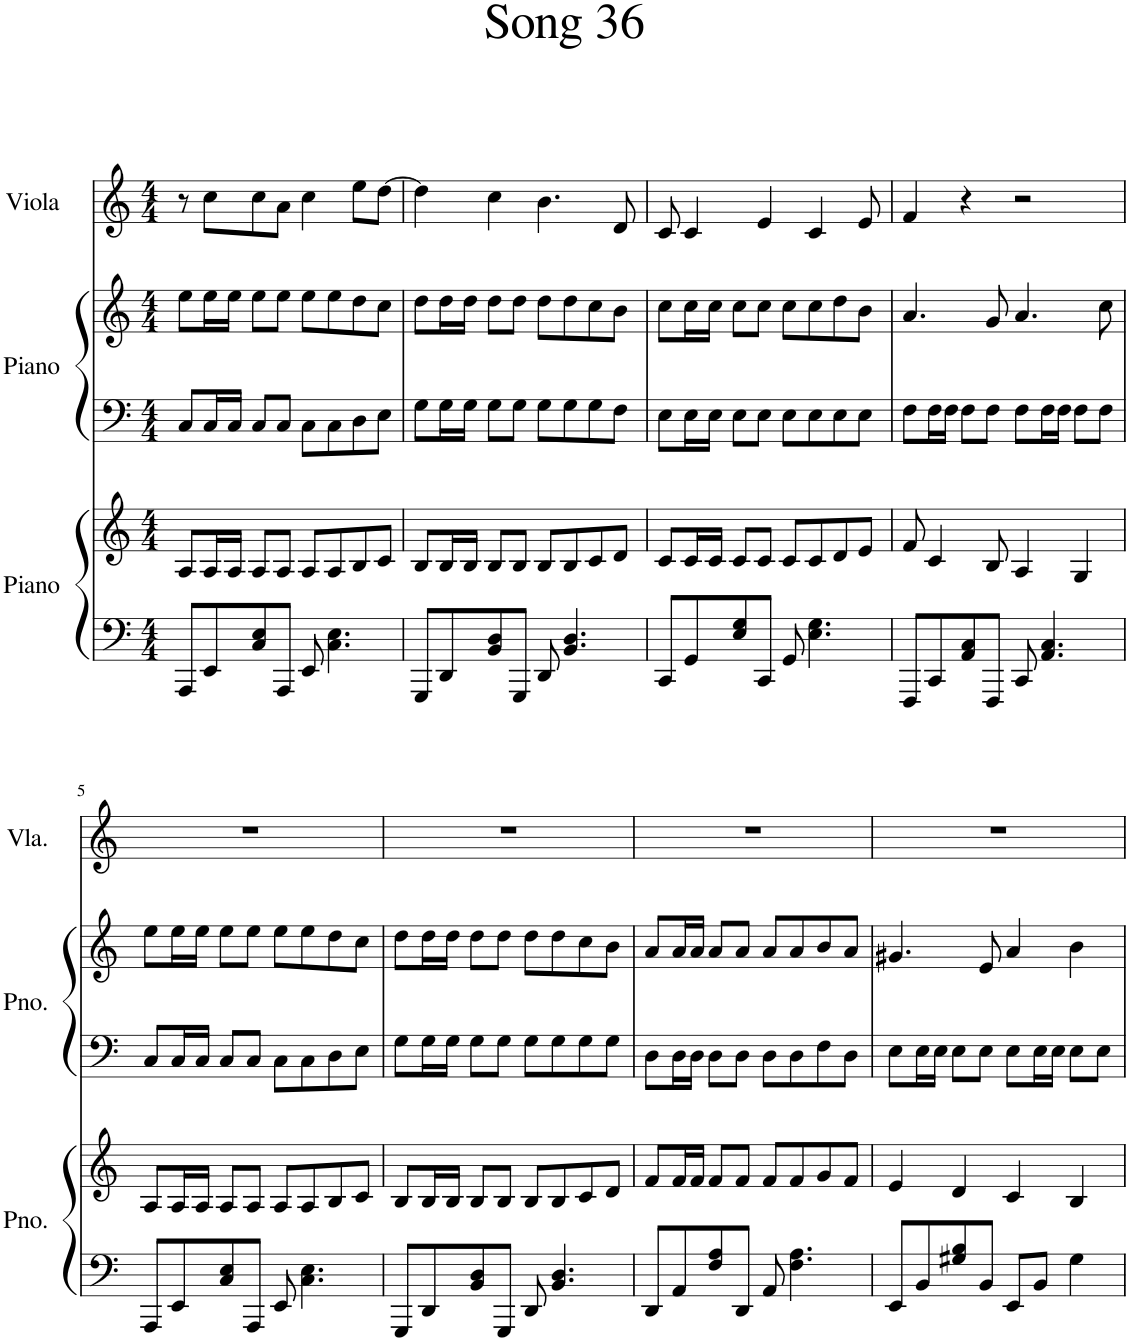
**kern	**kern	**kern	**kern	**kern
*part3	*part3	*part2	*part2	*part1
*staff5	*staff4	*staff3	*staff2	*staff1
*I"Piano	*	*I"Piano	*	*I"Viola
*I'Pno.	*	*I'Pno.	*	*I'Vla.
*clefF4	*clefG2	*clefF4	*clefG2	*clefG2
*k[]	*k[]	*k[]	*k[]	*k[]
*M4/4	*M4/4	*M4/4	*M4/4	*M4/4
=1	=1	=1	=1	=1
8AAA/L	8A/L	8C/L	8ee\L	8r
8EE/	16A/L	16C/L	16ee\L	8cc\L
.	16A/JJ	16C/JJ	16ee\JJ	.
8C/ 8E/	8A/L	8C/L	8ee\L	8cc\
8AAA/J	8A/J	8C/J	8ee\J	8a\J
8EE/	8A/L	8C\L	8ee\L	4cc\
4.C\ 4.E\	8A/	8C\	8ee\	.
.	8B/	8D\	8dd\	8ee\L
.	8c/J	8E\J	8cc\J	[8dd\J
=2	=2	=2	=2	=2
8GGG/L	8B/L	8G\L	8dd\L	4dd\]
8DD/	16B/L	16G\L	16dd\L	.
.	16B/JJ	16G\JJ	16dd\JJ	.
8BB/ 8D/	8B/L	8G\L	8dd\L	4cc\
8GGG/J	8B/J	8G\J	8dd\J	.
8DD/	8B/L	8G\L	8dd\L	4.b\
4.BB/ 4.D/	8B/	8G\	8dd\	.
.	8c/	8G\	8cc\	.
.	8d/J	8F\J	8b\J	8d/
=3	=3	=3	=3	=3
8CC/L	8c/L	8E\L	8cc\L	8c/
8GG/	16c/L	16E\L	16cc\L	4c/
.	16c/JJ	16E\JJ	16cc\JJ	.
8E/ 8G/	8c/L	8E\L	8cc\L	.
8CC/J	8c/J	8E\J	8cc\J	4e/
8GG/	8c/L	8E\L	8cc\L	.
4.E\ 4.G\	8c/	8E\	8cc\	4c/
.	8d/	8E\	8dd\	.
.	8e/J	8E\J	8b\J	8e/
=4	=4	=4	=4	=4
8FFF/L	8f/	8F\L	4.a/	4f/
8CC/	4c/	16F\L	.	.
.	.	16F\JJ	.	.
8AA/ 8C/	.	8F\L	.	4r
8FFF/J	8B/	8F\J	8g/	.
8CC/	4A/	8F\L	4.a/	2r
4.AA/ 4.C/	.	16F\L	.	.
.	.	16F\JJ	.	.
.	4G/	8F\L	.	.
.	.	8F\J	8cc\	.
!!LO:LB:g=z
=5	=5	=5	=5	=5
8AAA/L	8A/L	8C/L	8ee\L	1r
8EE/	16A/L	16C/L	16ee\L	.
.	16A/JJ	16C/JJ	16ee\JJ	.
8C/ 8E/	8A/L	8C/L	8ee\L	.
8AAA/J	8A/J	8C/J	8ee\J	.
8EE/	8A/L	8C\L	8ee\L	.
4.C\ 4.E\	8A/	8C\	8ee\	.
.	8B/	8D\	8dd\	.
.	8c/J	8E\J	8cc\J	.
=6	=6	=6	=6	=6
8GGG/L	8B/L	8G\L	8dd\L	1r
8DD/	16B/L	16G\L	16dd\L	.
.	16B/JJ	16G\JJ	16dd\JJ	.
8BB/ 8D/	8B/L	8G\L	8dd\L	.
8GGG/J	8B/J	8G\J	8dd\J	.
8DD/	8B/L	8G\L	8dd\L	.
4.BB/ 4.D/	8B/	8G\	8dd\	.
.	8c/	8G\	8cc\	.
.	8d/J	8G\J	8b\J	.
=7	=7	=7	=7	=7
8DD/L	8f/L	8D\L	8a/L	1r
8AA/	16f/L	16D\L	16a/L	.
.	16f/JJ	16D\JJ	16a/JJ	.
8F/ 8A/	8f/L	8D\L	8a/L	.
8DD/J	8f/J	8D\J	8a/J	.
8AA/	8f/L	8D\L	8a/L	.
4.F\ 4.A\	8f/	8D\	8a/	.
.	8g/	8F\	8b/	.
.	8f/J	8D\J	8a/J	.
=8	=8	=8	=8	=8
8EE/L	4e/	8E\L	4.g#X/	1r
8BB/	.	16E\L	.	.
.	.	16E\JJ	.	.
8G#X/ 8B/	4d/	8E\L	.	.
8BB/J	.	8E\J	8e/	.
8EE/L	4c/	8E\L	4a/	.
8BB/J	.	16E\L	.	.
.	.	16E\JJ	.	.
4G#\	4B/	8E\L	4b\	.
.	.	8E\J	.	.
=	=	=	=	=
*-	*-	*-	*-	*-
